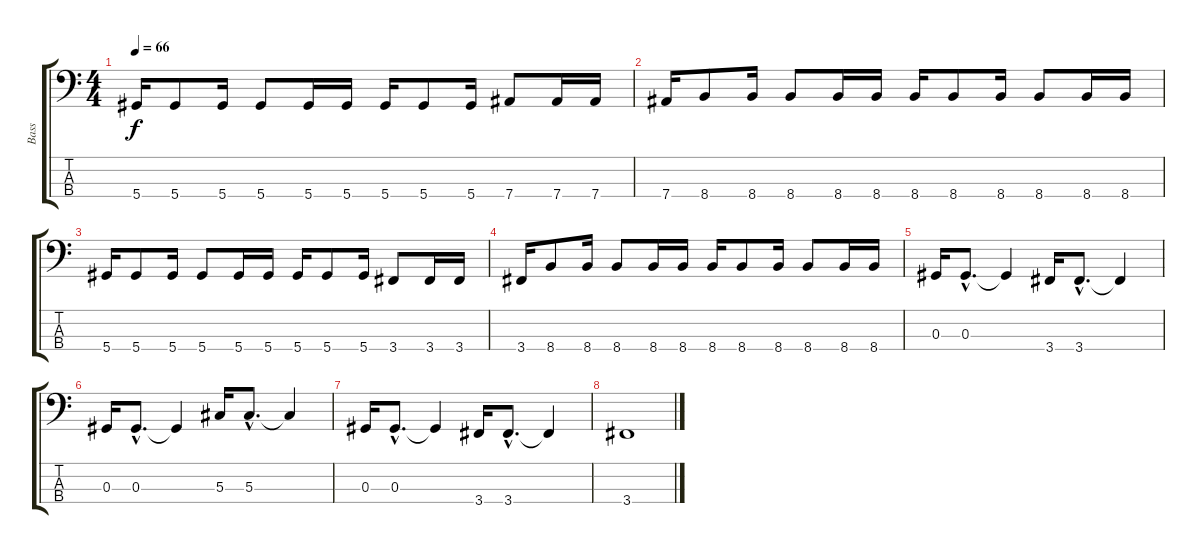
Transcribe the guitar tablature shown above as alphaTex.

\track ("Bass" "Bass") {instrument electricbasspick}
\staff {score tabs}
\tuning (Gb2 Db2 Ab1 Eb1) {hide}
\ts (4 4)
\tempo 66
\clef f4
\ks c
5.4.16{dy f} 5.4.8 5.4.16 5.4.8 5.4.16 5.4.16 5.4.16 5.4.8 5.4.16 7.4.8 7.4.16 7.4.16 |
7.4.16 8.4.8 8.4.16 8.4.8 8.4.16 8.4.16 8.4.16 8.4.8 8.4.16 8.4.8 8.4.16 8.4.16 |
5.4.16 5.4.8 5.4.16 5.4.8 5.4.16 5.4.16 5.4.16 5.4.8 5.4.16 3.4.8 3.4.16 3.4.16 |
3.4.16 8.4.8 8.4.16 8.4.8 8.4.16 8.4.16 8.4.16 8.4.8 8.4.16 8.4.8 8.4.16 8.4.16 |
0.3.16 0.3{hac}.8{d} 0.3{t}.4 3.4.16 3.4{hac}.8{d} 3.4{t}.4 |
0.3.16 0.3{hac}.8{d} 0.3{t}.4 5.3.16 5.3{hac}.8{d} 5.3{t}.4 |
0.3.16 0.3{hac}.8{d} 0.3{t}.4 3.4.16 3.4{hac}.8{d} 3.4{t}.4 |
3.4.1
